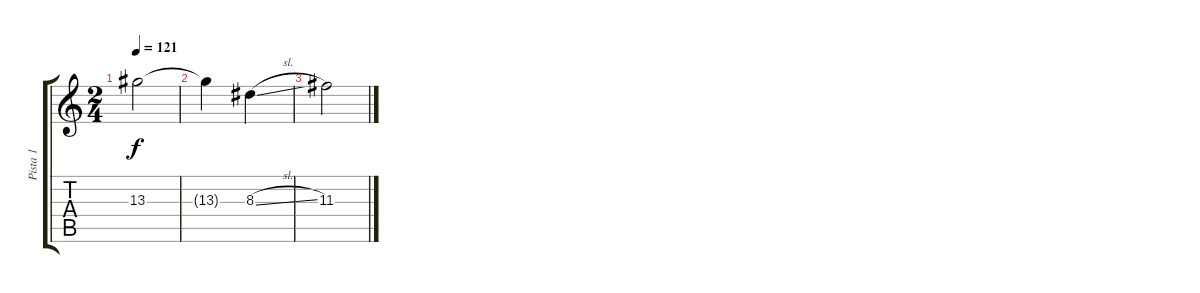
\track ("Pista 1" "Pista 1") {instrument electricguitarjazz}
\staff {score tabs}
\tuning (E4 B3 G3 D3 A2 E2) {hide}
\ts (2 4)
\tempo 121
\clef g2
\ks c
13.3.2{dy f} |
13.3{t}.4 8.3{sl}.4 |
11.3.2
